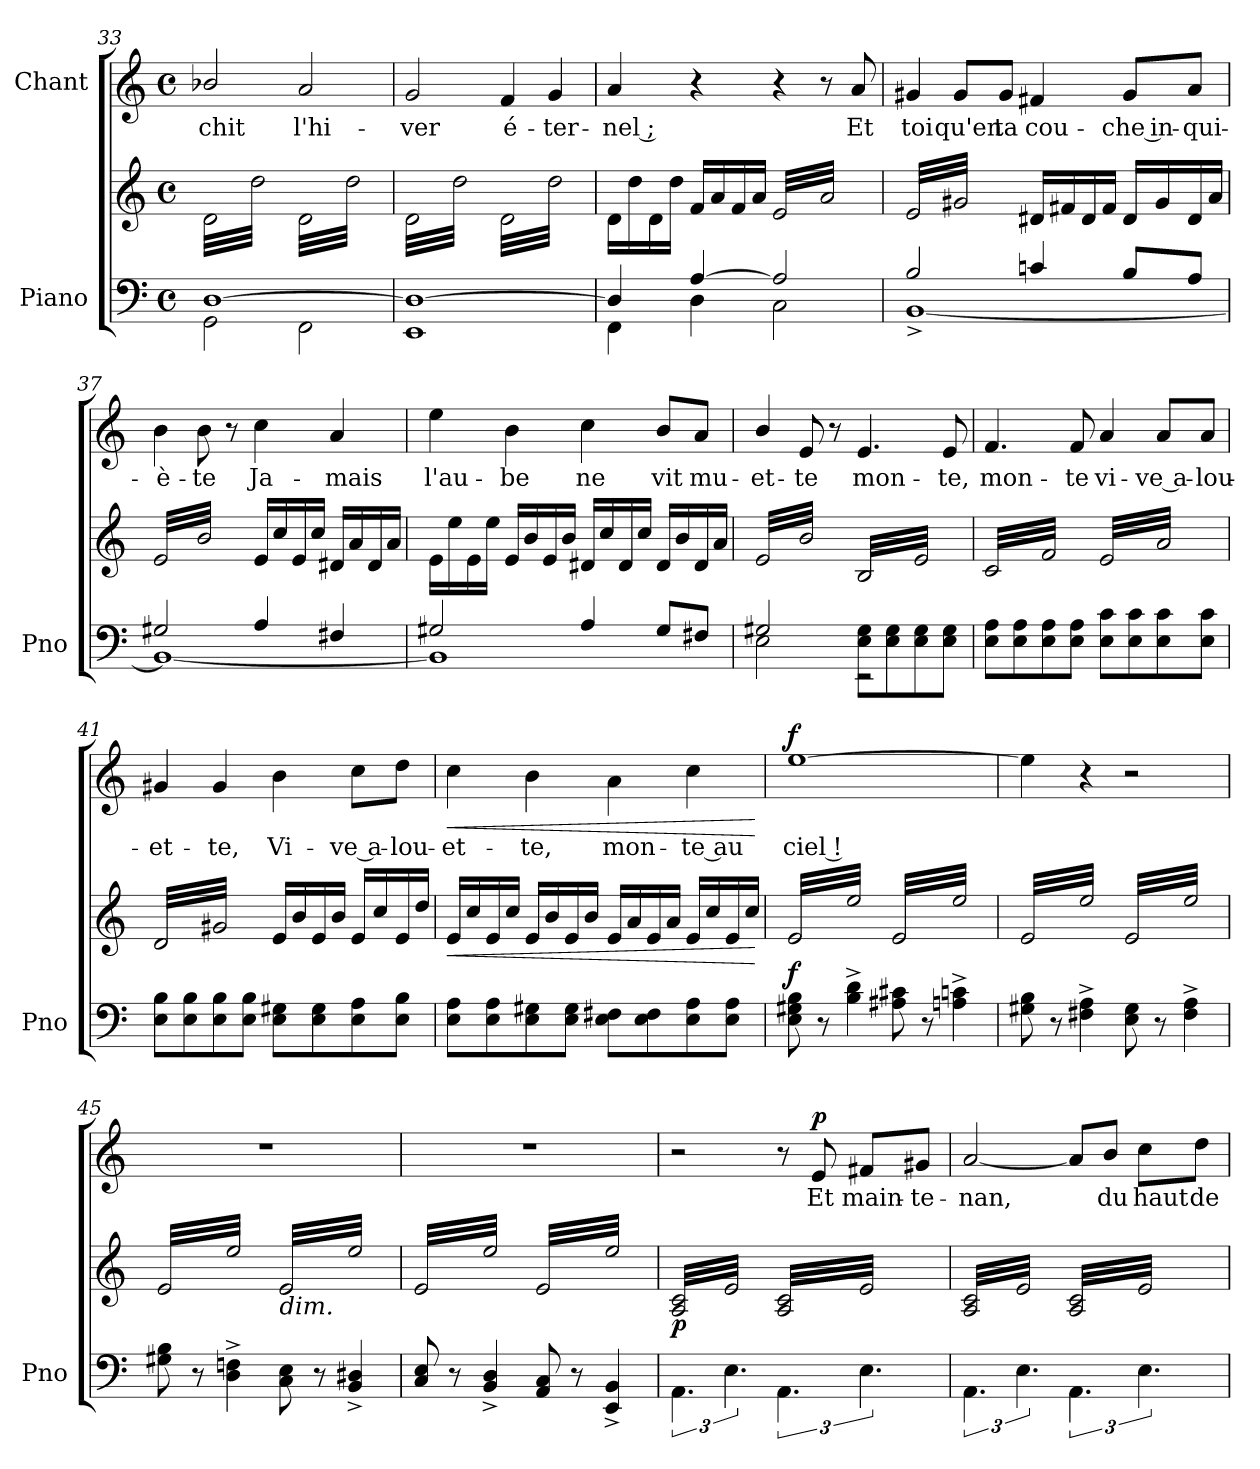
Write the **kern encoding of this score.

**kern	**kern	**dynam	**kern	**text	**dynam
*part2	*part2	*part2	*part1	*part1	*part1
*staff3	*staff2	*staff2/3	*staff1	*staff1	*staff1
*I"Piano	*	*	*I"Chant	*	*
*I'Pno	*	*	*	*	*
*clefF4	*clefG2	*	*clefG2	*	*
*k[]	*k[]	*	*k[]	*	*
*C:	*C:	*	*C:	*	*
*M4/4	*M4/4	*	*M4/4	*	*
*met(c)	*met(c)	*	*met(c)	*	*
=33	=33	=33	=33	=33	=33
*^	*	*	*	*	*
!	!	!	!	!	!LO:LY:b	!
*	*	*tremolo	*	*	*	*
[>1D	2GG\	32d\LLL	.	2b-X/	-chit	.
.	.	32dd\	.	.	.	.
.	.	32d\	.	.	.	.
.	.	32dd\	.	.	.	.
.	.	32d\	.	.	.	.
.	.	32dd\	.	.	.	.
.	.	32d\	.	.	.	.
.	.	32dd\	.	.	.	.
.	.	32d\	.	.	.	.
.	.	32dd\	.	.	.	.
.	.	32d\	.	.	.	.
.	.	32dd\	.	.	.	.
.	.	32d\	.	.	.	.
.	.	32dd\	.	.	.	.
.	.	32d\	.	.	.	.
.	.	32dd\JJJ	.	.	.	.
!	!	!	!	!	!LO:LY:b	!
.	2FF\	32d\LLL	.	2a/	l'hi-	.
.	.	32dd\	.	.	.	.
.	.	32d\	.	.	.	.
.	.	32dd\	.	.	.	.
.	.	32d\	.	.	.	.
.	.	32dd\	.	.	.	.
.	.	32d\	.	.	.	.
.	.	32dd\	.	.	.	.
.	.	32d\	.	.	.	.
.	.	32dd\	.	.	.	.
.	.	32d\	.	.	.	.
.	.	32dd\	.	.	.	.
.	.	32d\	.	.	.	.
.	.	32dd\	.	.	.	.
.	.	32d\	.	.	.	.
.	.	32dd\JJJ	.	.	.	.
*v	*v	*	*	*	*	*
=34	=34	=34	=34	=34	=34
!	!	!	!	!LO:LY:b	!
1EE 1D_	32d\LLL	.	2g/	-ver	.
.	32dd\	.	.	.	.
.	32d\	.	.	.	.
.	32dd\	.	.	.	.
.	32d\	.	.	.	.
.	32dd\	.	.	.	.
.	32d\	.	.	.	.
.	32dd\	.	.	.	.
.	32d\	.	.	.	.
.	32dd\	.	.	.	.
.	32d\	.	.	.	.
.	32dd\	.	.	.	.
.	32d\	.	.	.	.
.	32dd\	.	.	.	.
.	32d\	.	.	.	.
.	32dd\JJJ	.	.	.	.
!	!	!	!	!LO:LY:b	!
.	32d\LLL	.	4f/	é-	.
.	32dd\	.	.	.	.
.	32d\	.	.	.	.
.	32dd\	.	.	.	.
.	32d\	.	.	.	.
.	32dd\	.	.	.	.
.	32d\	.	.	.	.
.	32dd\	.	.	.	.
!	!	!	!	!LO:LY:b	!
.	32d\	.	4g/	-ter-	.
.	32dd\	.	.	.	.
.	32d\	.	.	.	.
.	32dd\	.	.	.	.
.	32d\	.	.	.	.
.	32dd\	.	.	.	.
.	32d\	.	.	.	.
.	32dd\JJJ	.	.	.	.
*	*Xtremolo	*	*	*	*
!!LO:PB:g=z
=35	=35	=35	=35	=35	=35
*^	*	*	*	*	*
!	!	!	!	!	!LO:LY:b	!
4D/]	4FF\	16d\LL	.	4a/	-nel ;	.
.	.	.	.	.	.	.
.	.	16dd\	.	.	.	.
.	.	.	.	.	.	.
.	.	16d\	.	.	.	.
.	.	.	.	.	.	.
.	.	16dd\JJ	.	.	.	.
.	.	.	.	.	.	.
[>4A/	4D\	16f/LL	.	4r	.	.
.	.	16a/	.	.	.	.
.	.	16f/	.	.	.	.
.	.	16a/JJ	.	.	.	.
*	*	*tremolo	*	*	*	*
2A/]	2C\	32e/LLL	.	4r	.	.
.	.	32a/	.	.	.	.
.	.	32e/	.	.	.	.
.	.	32a/	.	.	.	.
.	.	32e/	.	.	.	.
.	.	32a/	.	.	.	.
.	.	32e/	.	.	.	.
.	.	32a/	.	.	.	.
.	.	32e/	.	8r	.	.
.	.	32a/	.	.	.	.
.	.	32e/	.	.	.	.
.	.	32a/	.	.	.	.
!	!	!	!	!	!LO:LY:b	!
.	.	32e/	.	8a/	Et	.
.	.	32a/	.	.	.	.
.	.	32e/	.	.	.	.
.	.	32a/JJJ	.	.	.	.
=36	=36	=36	=36	=36	=36	=36
!	!	!	!	!	!LO:LY:b	!
2B/	[<1BB^<	32e/LLL	.	4g#X/	toi	.
.	.	32g#X/	.	.	.	.
.	.	32e/	.	.	.	.
.	.	32g#X/	.	.	.	.
.	.	32e/	.	.	.	.
.	.	32g#X/	.	.	.	.
.	.	32e/	.	.	.	.
.	.	32g#X/	.	.	.	.
!	!	!	!	!	!LO:LY:b	!
.	.	32e/	.	8g#/L	qu'en	.
.	.	32g#X/	.	.	.	.
.	.	32e/	.	.	.	.
.	.	32g#X/	.	.	.	.
!	!	!	!	!	!LO:LY:b	!
.	.	32e/	.	8g#/J	ta	.
.	.	32g#X/	.	.	.	.
.	.	32e/	.	.	.	.
.	.	32g#X/JJJ	.	.	.	.
*	*	*Xtremolo	*	*	*	*
!	!	!	!	!	!LO:LY:b	!
4cn/	.	16d#X/LL	.	4f#X/	cou-	.
.	.	.	.	.	.	.
.	.	16f#X/	.	.	.	.
.	.	.	.	.	.	.
.	.	16d#/	.	.	.	.
.	.	.	.	.	.	.
.	.	16f#/JJ	.	.	.	.
.	.	.	.	.	.	.
!	!	!	!	!	!LO:LY:b	!
8B/L	.	16d#/LL	.	8g#/L	-che in-	.
.	.	16g#/	.	.	.	.
!	!	!	!	!	!LO:LY:b	!
8A/J	.	16d#/	.	8a/J	-qui-	.
.	.	16a/JJ	.	.	.	.
=37	=37	=37	=37	=37	=37	=37
!	!	!	!	!	!LO:LY:b	!
*	*	*tremolo	*	*	*	*
2G#X/	1BB_	32e/LLL	.	4b\	-è-	.
.	.	32b/	.	.	.	.
.	.	32e/	.	.	.	.
.	.	32b/	.	.	.	.
.	.	32e/	.	.	.	.
.	.	32b/	.	.	.	.
.	.	32e/	.	.	.	.
.	.	32b/	.	.	.	.
!	!	!	!	!	!LO:LY:b	!
.	.	32e/	.	8b\	-te	.
.	.	32b/	.	.	.	.
.	.	32e/	.	.	.	.
.	.	32b/	.	.	.	.
.	.	32e/	.	8r	.	.
.	.	32b/	.	.	.	.
.	.	32e/	.	.	.	.
.	.	32b/JJJ	.	.	.	.
*	*	*Xtremolo	*	*	*	*
!	!	!	!	!	!LO:LY:b	!
4A/	.	16e/LL	.	4cc\	Ja-	.
.	.	.	.	.	.	.
.	.	16cc/	.	.	.	.
.	.	.	.	.	.	.
.	.	16e/	.	.	.	.
.	.	.	.	.	.	.
.	.	16cc/JJ	.	.	.	.
.	.	.	.	.	.	.
!	!	!	!	!	!LO:LY:b	!
4F#X/	.	16d#X/LL	.	4a/	-mais	.
.	.	16a/	.	.	.	.
.	.	16d#/	.	.	.	.
.	.	16a/JJ	.	.	.	.
!!LO:LB:g=z
=38	=38	=38	=38	=38	=38	=38
!	!	!	!	!	!LO:LY:b	!
2G#X/	1BB]	16e\LL	.	4ee\	l'au-	.
.	.	16ee\	.	.	.	.
.	.	16e\	.	.	.	.
.	.	16ee\JJ	.	.	.	.
!	!	!	!	!	!LO:LY:b	!
.	.	16e/LL	.	4b\	-be	.
.	.	16b/	.	.	.	.
.	.	16e/	.	.	.	.
.	.	16b/JJ	.	.	.	.
!	!	!	!	!	!LO:LY:b	!
4A/	.	16d#X/LL	.	4cc\	ne	.
.	.	16cc/	.	.	.	.
.	.	16d#/	.	.	.	.
.	.	16cc/JJ	.	.	.	.
!	!	!	!	!	!LO:LY:b	!
8G#/L	.	16d#/LL	.	8b/L	vit	.
.	.	16b/	.	.	.	.
!	!	!	!	!	!LO:LY:b	!
8F#X/J	.	16d#/	.	8a/J	mu-	.
.	.	16a/JJ	.	.	.	.
=39	=39	=39	=39	=39	=39	=39
!	!	!	!	!	!LO:LY:b	!
*	*	*tremolo	*	*	*	*
2G#X/	2E\	32e/LLL	.	4b/	-et-	.
.	.	32b/	.	.	.	.
.	.	32e/	.	.	.	.
.	.	32b/	.	.	.	.
.	.	32e/	.	.	.	.
.	.	32b/	.	.	.	.
.	.	32e/	.	.	.	.
.	.	32b/	.	.	.	.
!	!	!	!	!	!LO:LY:b	!
.	.	32e/	.	8e/	-te	.
.	.	32b/	.	.	.	.
.	.	32e/	.	.	.	.
.	.	32b/	.	.	.	.
.	.	32e/	.	8r	.	.
.	.	32b/	.	.	.	.
.	.	32e/	.	.	.	.
.	.	32b/JJJ	.	.	.	.
!	!	!	!	!	!LO:LY:b	!
8E\ 8G#\L	2rEE	32B/LLL	.	4.e/	mon-	.
.	.	32e/	.	.	.	.
.	.	32B/	.	.	.	.
.	.	32e/	.	.	.	.
8E\ 8G#\	.	32B/	.	.	.	.
.	.	32e/	.	.	.	.
.	.	32B/	.	.	.	.
.	.	32e/	.	.	.	.
8E\ 8G#\	.	32B/	.	.	.	.
.	.	32e/	.	.	.	.
.	.	32B/	.	.	.	.
.	.	32e/	.	.	.	.
!	!	!	!	!	!LO:LY:b	!
8E\ 8G#\J	.	32B/	.	8e/	-te,	.
.	.	32e/	.	.	.	.
.	.	32B/	.	.	.	.
.	.	32e/JJJ	.	.	.	.
*v	*v	*	*	*	*	*
=40	=40	=40	=40	=40	=40
!	!	!	!	!LO:LY:b	!
8E\ 8A\L	32c/LLL	.	4.f/	mon-	.
.	32f/	.	.	.	.
.	32c/	.	.	.	.
.	32f/	.	.	.	.
8E\ 8A\	32c/	.	.	.	.
.	32f/	.	.	.	.
.	32c/	.	.	.	.
.	32f/	.	.	.	.
8E\ 8A\	32c/	.	.	.	.
.	32f/	.	.	.	.
.	32c/	.	.	.	.
.	32f/	.	.	.	.
!	!	!	!	!LO:LY:b	!
8E\ 8A\J	32c/	.	8f/	-te	.
.	32f/	.	.	.	.
.	32c/	.	.	.	.
.	32f/JJJ	.	.	.	.
!	!	!	!	!LO:LY:b	!
8E\ 8c\L	32e/LLL	.	4a/	vi-	.
.	32a/	.	.	.	.
.	32e/	.	.	.	.
.	32a/	.	.	.	.
8E\ 8c\	32e/	.	.	.	.
.	32a/	.	.	.	.
.	32e/	.	.	.	.
.	32a/	.	.	.	.
!	!	!	!	!LO:LY:b	!
8E\ 8c\	32e/	.	8a/L	-ve a-	.
.	32a/	.	.	.	.
.	32e/	.	.	.	.
.	32a/	.	.	.	.
!	!	!	!	!LO:LY:b	!
8E\ 8c\J	32e/	.	8a/J	-lou-	.
.	32a/	.	.	.	.
.	32e/	.	.	.	.
.	32a/JJJ	.	.	.	.
!!LO:LB:g=z
=41	=41	=41	=41	=41	=41
!	!	!	!	!LO:LY:b	!
8E\ 8B\L	32d/LLL	.	4g#X/	-et-	.
.	32g#X/	.	.	.	.
.	32d/	.	.	.	.
.	32g#X/	.	.	.	.
8E\ 8B\	32d/	.	.	.	.
.	32g#X/	.	.	.	.
.	32d/	.	.	.	.
.	32g#X/	.	.	.	.
!	!	!	!	!LO:LY:b	!
8E\ 8B\	32d/	.	4g#/	-te,	.
.	32g#X/	.	.	.	.
.	32d/	.	.	.	.
.	32g#X/	.	.	.	.
8E\ 8B\J	32d/	.	.	.	.
.	32g#X/	.	.	.	.
.	32d/	.	.	.	.
.	32g#X/JJJ	.	.	.	.
*	*Xtremolo	*	*	*	*
!	!	!	!	!LO:LY:b	!
8E\ 8G#X\L	16e/LL	.	4b\	Vi-	.
.	.	.	.	.	.
.	16b/	.	.	.	.
.	.	.	.	.	.
8E\ 8G#\	16e/	.	.	.	.
.	.	.	.	.	.
.	16b/JJ	.	.	.	.
.	.	.	.	.	.
!	!	!	!	!LO:LY:b	!
8E\ 8A\	16e/LL	.	8cc\L	-ve a-	.
.	16cc/	.	.	.	.
!	!	!	!	!LO:LY:b	!
8E\ 8B\J	16e/	.	8dd\J	-lou-	.
.	16dd/JJ	.	.	.	.
=42	=42	=42	=42	=42	=42
!	!	!LO:HP:b	!	!LO:LY:b	!LO:HP:b
8E\ 8A\L	16e/LL	<	4cc\	-et-	<
.	16cc/	.	.	.	.
8E\ 8A\	16e/	.	.	.	.
.	16cc/JJ	.	.	.	.
!	!	!	!	!LO:LY:b	!
8E\ 8G#X\	16e/LL	.	4b\	-te,	.
.	16b/	.	.	.	.
8E\ 8G#\J	16e/	.	.	.	.
.	16b/JJ	.	.	.	.
!	!	!	!	!LO:LY:b	!
8E\ 8F#X\L	16e/LL	.	4a\	mon-	.
.	16a/	.	.	.	.
8E\ 8F#\	16e/	.	.	.	.
.	16a/JJ	.	.	.	.
!	!	!	!	!LO:LY:b	!
8E\ 8A\	16e/LL	.	4cc\	-te au	.
.	16cc/	.	.	.	.
8E\ 8A\J	16e/	.	.	.	.
.	16cc/JJ	.	.	.	.
.	.	[	.	.	[
=43	=43	=43	=43	=43	=43
!	!	!LO:DY:a=2	!	!LO:LY:b	!LO:DY:a
*	*tremolo	*	*	*	*
8E\ 8G#X\ 8B\	32e/LLL	f	[1ee	ciel !	f
.	32ee/	.	.	.	.
.	32e/	.	.	.	.
.	32ee/	.	.	.	.
8r	32e/	.	.	.	.
.	32ee/	.	.	.	.
.	32e/	.	.	.	.
.	32ee/	.	.	.	.
4B\^< 4d\^<	32e/	.	.	.	.
.	32ee/	.	.	.	.
.	32e/	.	.	.	.
.	32ee/	.	.	.	.
.	32e/	.	.	.	.
.	32ee/	.	.	.	.
.	32e/	.	.	.	.
.	32ee/JJJ	.	.	.	.
8A#X\ 8c#X\	32e/LLL	.	.	.	.
.	32ee/	.	.	.	.
.	32e/	.	.	.	.
.	32ee/	.	.	.	.
8r	32e/	.	.	.	.
.	32ee/	.	.	.	.
.	32e/	.	.	.	.
.	32ee/	.	.	.	.
4An\^< 4cn\^<	32e/	.	.	.	.
.	32ee/	.	.	.	.
.	32e/	.	.	.	.
.	32ee/	.	.	.	.
.	32e/	.	.	.	.
.	32ee/	.	.	.	.
.	32e/	.	.	.	.
.	32ee/JJJ	.	.	.	.
=44	=44	=44	=44	=44	=44
8G#X\ 8B\	32e/LLL	.	4ee\]	.	.
.	32ee/	.	.	.	.
.	32e/	.	.	.	.
.	32ee/	.	.	.	.
8r	32e/	.	.	.	.
.	32ee/	.	.	.	.
.	32e/	.	.	.	.
.	32ee/	.	.	.	.
4F#X\^< 4A\^<	32e/	.	4r	.	.
.	32ee/	.	.	.	.
.	32e/	.	.	.	.
.	32ee/	.	.	.	.
.	32e/	.	.	.	.
.	32ee/	.	.	.	.
.	32e/	.	.	.	.
.	32ee/JJJ	.	.	.	.
8E\ 8G#\	32e/LLL	.	2r	.	.
.	32ee/	.	.	.	.
.	32e/	.	.	.	.
.	32ee/	.	.	.	.
8r	32e/	.	.	.	.
.	32ee/	.	.	.	.
.	32e/	.	.	.	.
.	32ee/	.	.	.	.
4F#\^< 4A\^<	32e/	.	.	.	.
.	32ee/	.	.	.	.
.	32e/	.	.	.	.
.	32ee/	.	.	.	.
.	32e/	.	.	.	.
.	32ee/	.	.	.	.
.	32e/	.	.	.	.
.	32ee/JJJ	.	.	.	.
!!LO:LB:g=z
=45	=45	=45	=45	=45	=45
8G#X\ 8B\	32e/LLL	.	1r	.	.
.	32ee/	.	.	.	.
.	32e/	.	.	.	.
.	32ee/	.	.	.	.
8r	32e/	.	.	.	.
.	32ee/	.	.	.	.
.	32e/	.	.	.	.
.	32ee/	.	.	.	.
4D\^< 4Fn\^<	32e/	.	.	.	.
.	32ee/	.	.	.	.
.	32e/	.	.	.	.
.	32ee/	.	.	.	.
.	32e/	.	.	.	.
.	32ee/	.	.	.	.
.	32e/	.	.	.	.
.	32ee/JJJ	.	.	.	.
!	!LO:TX:b:i:t=dim.	!	!	!	!
8C\ 8E\	32e/LLL	.	.	.	.
.	32ee/	.	.	.	.
.	32e/	.	.	.	.
.	32ee/	.	.	.	.
8r	32e/	.	.	.	.
.	32ee/	.	.	.	.
.	32e/	.	.	.	.
.	32ee/	.	.	.	.
4BB/^< 4D#X/^<	32e/	.	.	.	.
.	32ee/	.	.	.	.
.	32e/	.	.	.	.
.	32ee/	.	.	.	.
.	32e/	.	.	.	.
.	32ee/	.	.	.	.
.	32e/	.	.	.	.
.	32ee/JJJ	.	.	.	.
=46	=46	=46	=46	=46	=46
8C/ 8E/	32e/LLL	.	1r	.	.
.	32ee/	.	.	.	.
.	32e/	.	.	.	.
.	32ee/	.	.	.	.
8r	32e/	.	.	.	.
.	32ee/	.	.	.	.
.	32e/	.	.	.	.
.	32ee/	.	.	.	.
4BB/^< 4D/^<	32e/	.	.	.	.
.	32ee/	.	.	.	.
.	32e/	.	.	.	.
.	32ee/	.	.	.	.
.	32e/	.	.	.	.
.	32ee/	.	.	.	.
.	32e/	.	.	.	.
.	32ee/JJJ	.	.	.	.
8AA/ 8C/	32e/LLL	.	.	.	.
.	32ee/	.	.	.	.
.	32e/	.	.	.	.
.	32ee/	.	.	.	.
8r	32e/	.	.	.	.
.	32ee/	.	.	.	.
.	32e/	.	.	.	.
.	32ee/	.	.	.	.
4EE/^< 4BB/^<	32e/	.	.	.	.
.	32ee/	.	.	.	.
.	32e/	.	.	.	.
.	32ee/	.	.	.	.
.	32e/	.	.	.	.
.	32ee/	.	.	.	.
.	32e/	.	.	.	.
.	32ee/JJJ	.	.	.	.
=47	=47	=47	=47	=47	=47
!	!	!LO:DY:b	!	!	!
6.AA\	32A/ 32c/LLL	p	2r	.	.
.	32e/	.	.	.	.
.	32A/ 32c/	.	.	.	.
.	32e/	.	.	.	.
.	32A/ 32c/	.	.	.	.
.	32e/	.	.	.	.
.	32A/ 32c/	.	.	.	.
.	32e/	.	.	.	.
6.E\	32A/ 32c/	.	.	.	.
.	32e/	.	.	.	.
.	32A/ 32c/	.	.	.	.
.	32e/	.	.	.	.
.	32A/ 32c/	.	.	.	.
.	32e/	.	.	.	.
.	32A/ 32c/	.	.	.	.
.	32e/JJJ	.	.	.	.
6.AA\	32A/ 32c/LLL	.	8r	.	.
.	32e/	.	.	.	.
.	32A/ 32c/	.	.	.	.
.	32e/	.	.	.	.
!	!	!	!	!LO:LY:b	!LO:DY:a
.	32A/ 32c/	.	8e/	Et	p
.	32e/	.	.	.	.
.	32A/ 32c/	.	.	.	.
.	32e/	.	.	.	.
!	!	!	!	!LO:LY:b	!
6.E\	32A/ 32c/	.	8f#X/L	main-	.
.	32e/	.	.	.	.
.	32A/ 32c/	.	.	.	.
.	32e/	.	.	.	.
!	!	!	!	!LO:LY:b	!
.	32A/ 32c/	.	8g#X/J	-te-	.
.	32e/	.	.	.	.
.	32A/ 32c/	.	.	.	.
.	32e/JJJ	.	.	.	.
=48	=48	=48	=48	=48	=48
!	!	!	!	!LO:LY:b	!
6.AA\	32A/ 32c/LLL	.	[2a/	-nan,	.
.	32e/	.	.	.	.
.	32A/ 32c/	.	.	.	.
.	32e/	.	.	.	.
.	32A/ 32c/	.	.	.	.
.	32e/	.	.	.	.
.	32A/ 32c/	.	.	.	.
.	32e/	.	.	.	.
6.E\	32A/ 32c/	.	.	.	.
.	32e/	.	.	.	.
.	32A/ 32c/	.	.	.	.
.	32e/	.	.	.	.
.	32A/ 32c/	.	.	.	.
.	32e/	.	.	.	.
.	32A/ 32c/	.	.	.	.
.	32e/JJJ	.	.	.	.
6.AA\	32A/ 32c/LLL	.	8a/L]	.	.
.	32e/	.	.	.	.
.	32A/ 32c/	.	.	.	.
.	32e/	.	.	.	.
!	!	!	!	!LO:LY:b	!
.	32A/ 32c/	.	8b/J	du	.
.	32e/	.	.	.	.
.	32A/ 32c/	.	.	.	.
.	32e/	.	.	.	.
!	!	!	!	!LO:LY:b	!
6.E\	32A/ 32c/	.	8cc\L	haut	.
.	32e/	.	.	.	.
.	32A/ 32c/	.	.	.	.
.	32e/	.	.	.	.
!	!	!	!	!LO:LY:b	!
.	32A/ 32c/	.	8dd\J	de	.
.	32e/	.	.	.	.
.	32A/ 32c/	.	.	.	.
.	32e/JJJ	.	.	.	.
*	*Xtremolo	*	*	*	*
.	.	.	.	.	.
.	.	.	.	.	.
.	.	.	.	.	.
.	.	.	.	.	.
.	.	.	.	.	.
.	.	.	.	.	.
.	.	.	.	.	.
.	.	.	.	.	.
=	=	=	=	=	=
*-	*-	*-	*-	*-	*-
